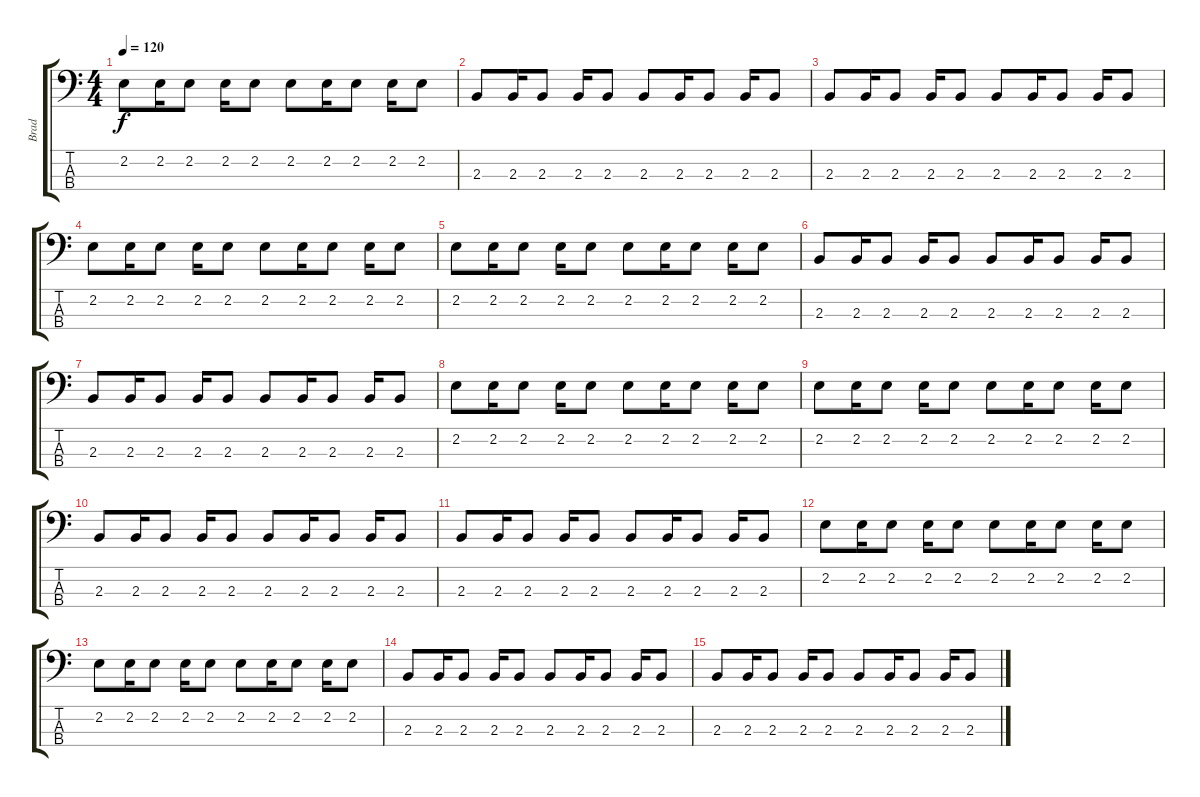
\track ("Brad" "Brad") {instrument electricbasspick}
\staff {score tabs}
\tuning (G2 D2 A1 E1) {hide}
\ts (4 4)
\tempo 120
\clef f4
\ks c
2.2.8{dy f} 2.2.16 2.2.8 2.2.16 2.2.8 2.2.8 2.2.16 2.2.8 2.2.16 2.2.8 |
2.3.8 2.3.16 2.3.8 2.3.16 2.3.8 2.3.8 2.3.16 2.3.8 2.3.16 2.3.8 |
2.3.8 2.3.16 2.3.8 2.3.16 2.3.8 2.3.8 2.3.16 2.3.8 2.3.16 2.3.8 |
2.2.8 2.2.16 2.2.8 2.2.16 2.2.8 2.2.8 2.2.16 2.2.8 2.2.16 2.2.8 |
2.2.8 2.2.16 2.2.8 2.2.16 2.2.8 2.2.8 2.2.16 2.2.8 2.2.16 2.2.8 |
2.3.8 2.3.16 2.3.8 2.3.16 2.3.8 2.3.8 2.3.16 2.3.8 2.3.16 2.3.8 |
2.3.8 2.3.16 2.3.8 2.3.16 2.3.8 2.3.8 2.3.16 2.3.8 2.3.16 2.3.8 |
2.2.8 2.2.16 2.2.8 2.2.16 2.2.8 2.2.8 2.2.16 2.2.8 2.2.16 2.2.8 |
2.2.8 2.2.16 2.2.8 2.2.16 2.2.8 2.2.8 2.2.16 2.2.8 2.2.16 2.2.8 |
2.3.8 2.3.16 2.3.8 2.3.16 2.3.8 2.3.8 2.3.16 2.3.8 2.3.16 2.3.8 |
2.3.8 2.3.16 2.3.8 2.3.16 2.3.8 2.3.8 2.3.16 2.3.8 2.3.16 2.3.8 |
2.2.8 2.2.16 2.2.8 2.2.16 2.2.8 2.2.8 2.2.16 2.2.8 2.2.16 2.2.8 |
2.2.8 2.2.16 2.2.8 2.2.16 2.2.8 2.2.8 2.2.16 2.2.8 2.2.16 2.2.8 |
2.3.8 2.3.16 2.3.8 2.3.16 2.3.8 2.3.8 2.3.16 2.3.8 2.3.16 2.3.8 |
2.3.8 2.3.16 2.3.8 2.3.16 2.3.8 2.3.8 2.3.16 2.3.8 2.3.16 2.3.8
